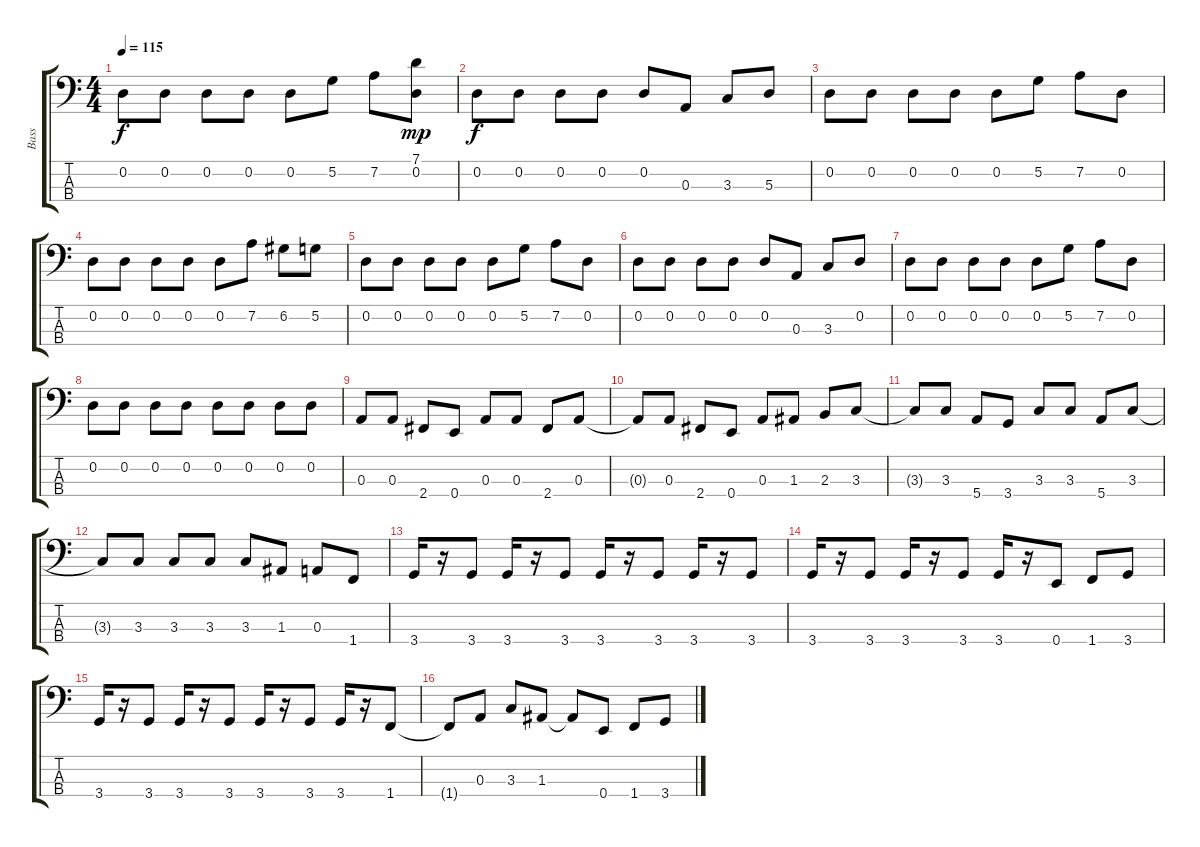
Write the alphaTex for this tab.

\track ("Bass" "Bass") {instrument electricbassfinger}
\staff {score tabs}
\tuning (G2 D2 A1 E1) {hide}
\ts (4 4)
\tempo 115
\clef f4
\ks c
0.2.8{dy f} 0.2.8 0.2.8 0.2.8 0.2.8 5.2.8 7.2.8 (7.1 0.2).8{dy mp} |
0.2.8{dy f} 0.2.8 0.2.8 0.2.8 0.2.8 0.3.8 3.3.8 5.3.8 |
0.2.8 0.2.8 0.2.8 0.2.8 0.2.8 5.2.8 7.2.8 0.2.8 |
0.2.8 0.2.8 0.2.8 0.2.8 0.2.8 7.2.8 6.2.8 5.2.8 |
0.2.8 0.2.8 0.2.8 0.2.8 0.2.8 5.2.8 7.2.8 0.2.8 |
0.2.8 0.2.8 0.2.8 0.2.8 0.2.8 0.3.8 3.3.8 0.2.8 |
0.2.8 0.2.8 0.2.8 0.2.8 0.2.8 5.2.8 7.2.8 0.2.8 |
0.2.8 0.2.8 0.2.8 0.2.8 0.2.8 0.2.8 0.2.8 0.2.8 |
0.3.8 0.3.8 2.4.8 0.4.8 0.3.8 0.3.8 2.4.8 0.3.8 |
0.3{t}.8 0.3.8 2.4.8 0.4.8 0.3.8 1.3.8 2.3.8 3.3.8 |
3.3{t}.8 3.3.8 5.4.8 3.4.8 3.3.8 3.3.8 5.4.8 3.3.8 |
3.3{t}.8 3.3.8 3.3.8 3.3.8 3.3.8 1.3.8 0.3.8 1.4.8 |
3.4.16 r.16 3.4.8 3.4.16 r.16 3.4.8 3.4.16 r.16 3.4.8 3.4.16 r.16 3.4.8 |
3.4.16 r.16 3.4.8 3.4.16 r.16 3.4.8 3.4.16 r.16 0.4.8 1.4.8 3.4.8 |
3.4.16 r.16 3.4.8 3.4.16 r.16 3.4.8 3.4.16 r.16 3.4.8 3.4.16 r.16 1.4.8 |
1.4{t}.8 0.3.8 3.3.8 1.3.8 1.3{t}.8 0.4.8 1.4.8 3.4.8
